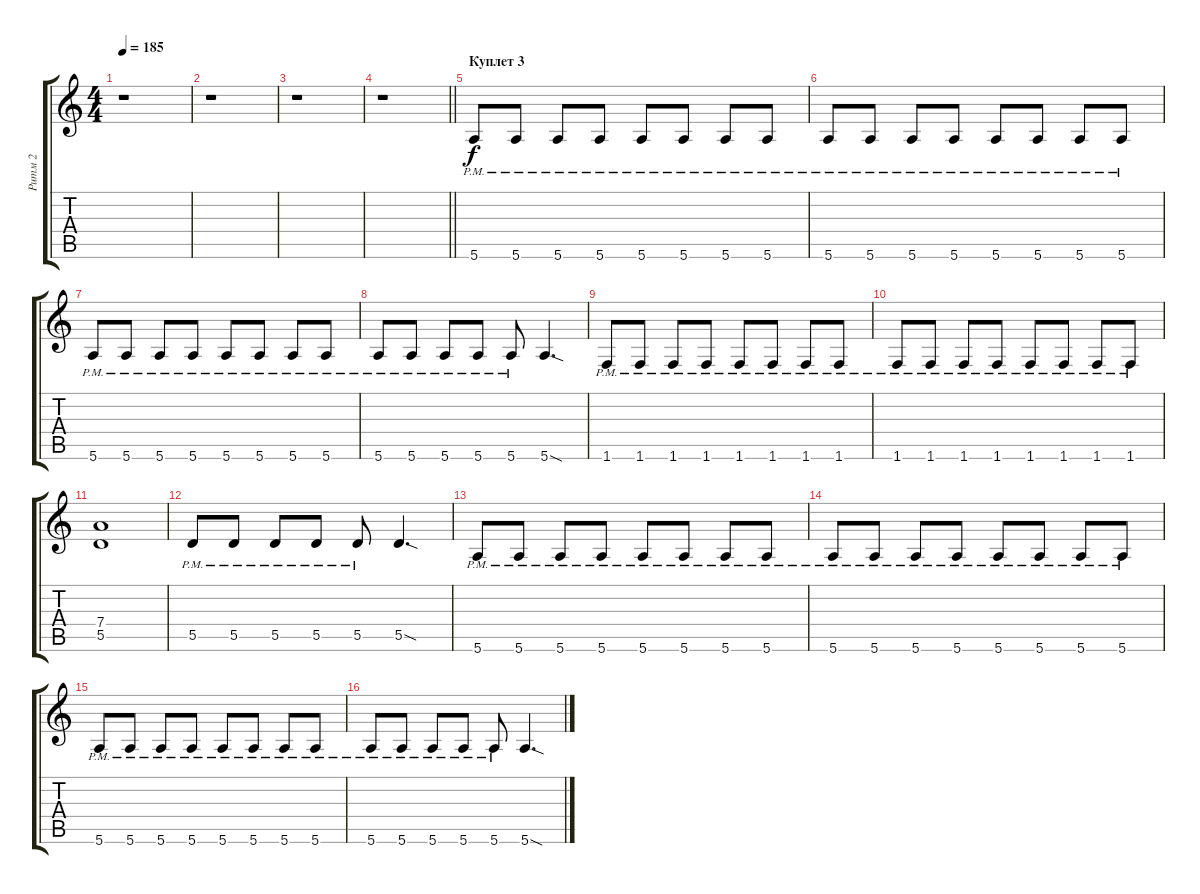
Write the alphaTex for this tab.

\track ("Ритм 2" "Ритм 2") {instrument distortionguitar}
\staff {score tabs}
\tuning (E4 B3 G3 D3 A2 E2) {hide}
\ts (4 4)
\tempo 185
\clef g2
\ks c
r.1{dy f} |
r.1 |
r.1 |
\barLineRight lightlight
r.1 |
\section ("" "Куплет 3")
5.6{pm}.8 5.6{pm}.8 5.6{pm}.8 5.6{pm}.8 5.6{pm}.8 5.6{pm}.8 5.6{pm}.8 5.6{pm}.8 |
5.6{pm}.8 5.6{pm}.8 5.6{pm}.8 5.6{pm}.8 5.6{pm}.8 5.6{pm}.8 5.6{pm}.8 5.6{pm}.8 |
5.6{pm}.8 5.6{pm}.8 5.6{pm}.8 5.6{pm}.8 5.6{pm}.8 5.6{pm}.8 5.6{pm}.8 5.6{pm}.8 |
5.6{pm}.8 5.6{pm}.8 5.6{pm}.8 5.6{pm}.8 5.6{pm}.8 5.6{sod}.4{d} |
1.6{pm}.8 1.6{pm}.8 1.6{pm}.8 1.6{pm}.8 1.6{pm}.8 1.6{pm}.8 1.6{pm}.8 1.6{pm}.8 |
1.6{pm}.8 1.6{pm}.8 1.6{pm}.8 1.6{pm}.8 1.6{pm}.8 1.6{pm}.8 1.6{pm}.8 1.6{pm}.8 |
(7.4 5.5).1 |
5.5{pm}.8 5.5{pm}.8 5.5{pm}.8 5.5{pm}.8 5.5{pm}.8 5.5{sod}.4{d} |
5.6{pm}.8 5.6{pm}.8 5.6{pm}.8 5.6{pm}.8 5.6{pm}.8 5.6{pm}.8 5.6{pm}.8 5.6{pm}.8 |
5.6{pm}.8 5.6{pm}.8 5.6{pm}.8 5.6{pm}.8 5.6{pm}.8 5.6{pm}.8 5.6{pm}.8 5.6{pm}.8 |
5.6{pm}.8 5.6{pm}.8 5.6{pm}.8 5.6{pm}.8 5.6{pm}.8 5.6{pm}.8 5.6{pm}.8 5.6{pm}.8 |
5.6{pm}.8 5.6{pm}.8 5.6{pm}.8 5.6{pm}.8 5.6{pm}.8 5.6{sod}.4{d}
